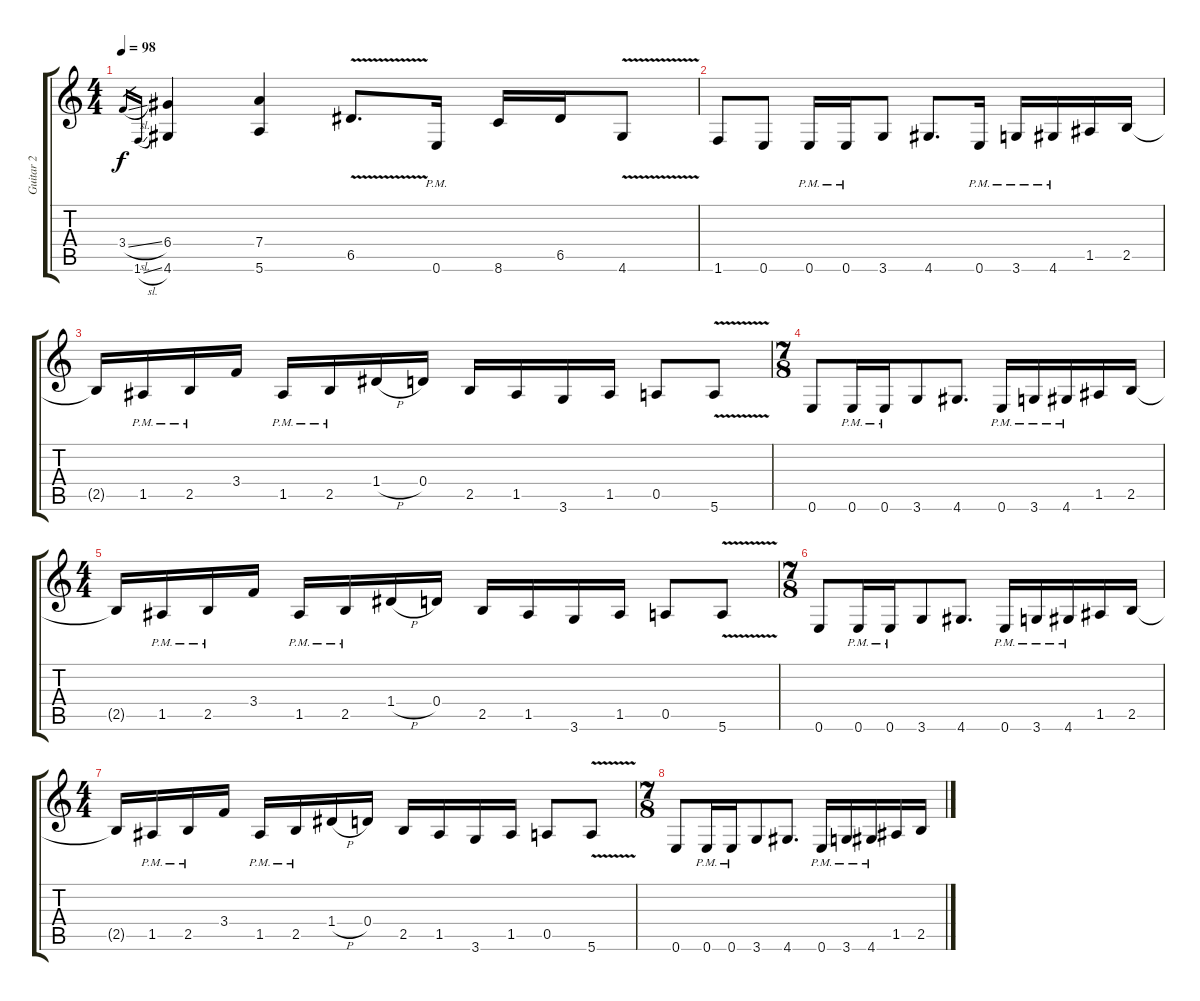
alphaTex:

\track ("Guitar 2" "Guitar 2") {instrument distortionguitar}
\staff {score tabs}
\tuning (E4 B3 G3 D3 A2 E2) {hide}
\ts (4 4)
\tempo 98
\clef g2
\ks aminor
3.4{sl}.16{gr dy f} 1.6{sl}.16{gr} (6.4 4.6).4 (7.4 5.6).4 6.5{v}.8{d} 0.6{pm}.16 8.6.16 6.5.16 4.6{v}.8 |
1.6.8 0.6.8 0.6{pm}.16 0.6{pm}.16 3.6.8 4.6.8{d} 0.6{pm}.16 3.6{pm}.16 4.6{pm}.16 1.5.16 2.5.16 |
2.5{t}.16 1.5{pm}.16 2.5{pm}.16 3.4.16 1.5{pm}.16 2.5{pm}.16 1.4{h}.16 0.4.16 2.5.16 1.5.16 3.6.16 1.5.16 0.5.8 5.6{v}.8 |
\ts (7 8)
0.6.8 0.6{pm}.16 0.6{pm}.16 3.6.8 4.6.8{d} 0.6{pm}.16 3.6{pm}.16 4.6{pm}.16 1.5.16 2.5.16 |
\ts (4 4)
2.5{t}.16 1.5{pm}.16 2.5{pm}.16 3.4.16 1.5{pm}.16 2.5{pm}.16 1.4{h}.16 0.4.16 2.5.16 1.5.16 3.6.16 1.5.16 0.5.8 5.6{v}.8 |
\ts (7 8)
0.6.8 0.6{pm}.16 0.6{pm}.16 3.6.8 4.6.8{d} 0.6{pm}.16 3.6{pm}.16 4.6{pm}.16 1.5.16 2.5.16 |
\ts (4 4)
2.5{t}.16 1.5{pm}.16 2.5{pm}.16 3.4.16 1.5{pm}.16 2.5{pm}.16 1.4{h}.16 0.4.16 2.5.16 1.5.16 3.6.16 1.5.16 0.5.8 5.6{v}.8 |
\ts (7 8)
0.6.8 0.6{pm}.16 0.6{pm}.16 3.6.8 4.6.8{d} 0.6{pm}.16 3.6{pm}.16 4.6{pm}.16 1.5.16 2.5.16
